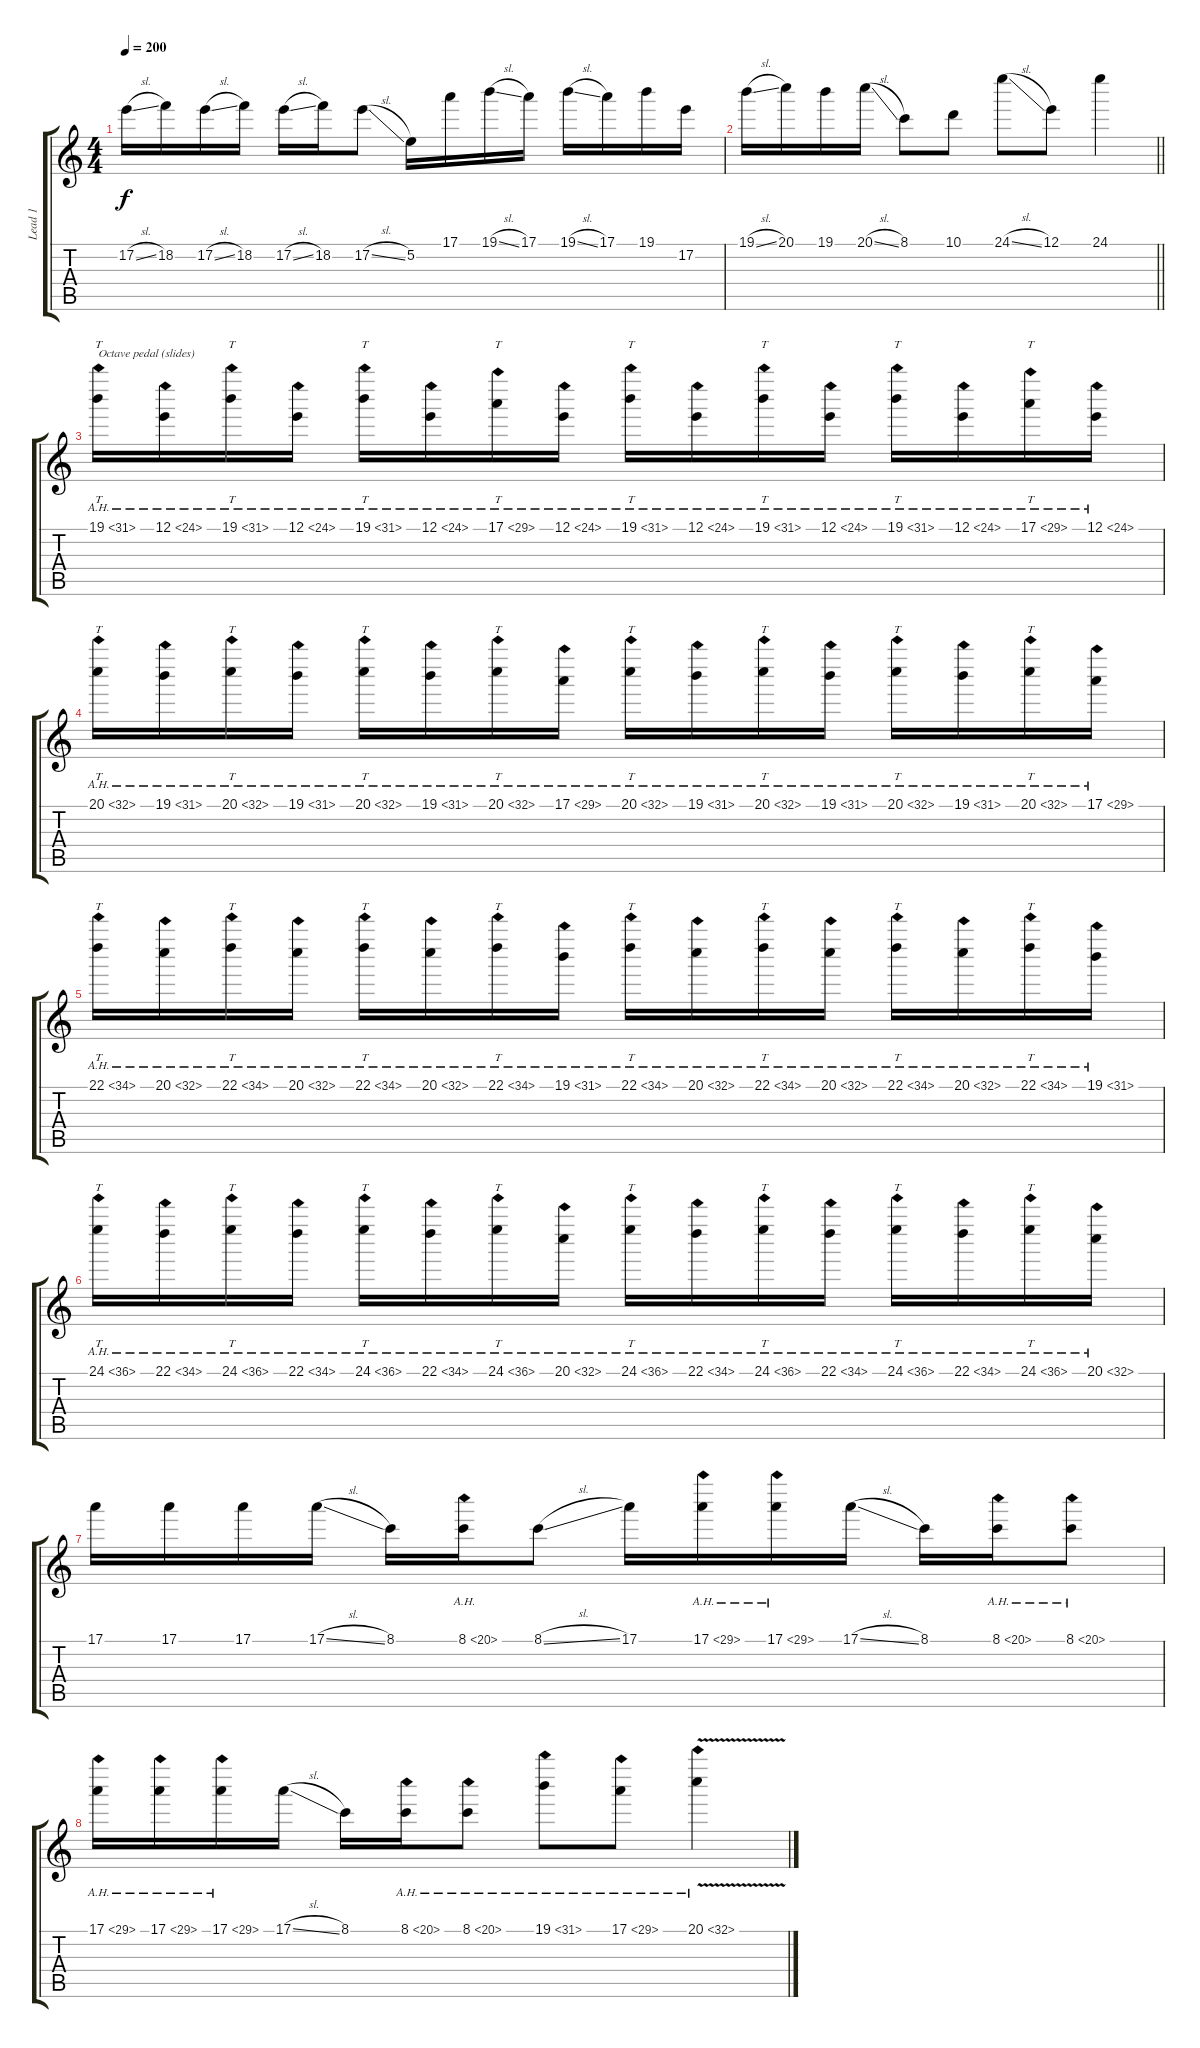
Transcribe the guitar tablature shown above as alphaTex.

\track ("Lead 1" "Lead 1") {instrument overdrivenguitar}
\staff {score tabs}
\tuning (E4 B3 G3 D3 A2 E2) {hide}
\ts (4 4)
\tempo 200
\clef g2
\ks c
17.2{sl}.16{dy f} 18.2.16 17.2{sl}.16 18.2.16 17.2{sl}.16 18.2.16 17.2{sl}.8 5.2.16 17.1.16 19.1{sl}.16 17.1.16 19.1{sl}.16 17.1.16 19.1.16 17.2.16 |
\barLineRight lightlight
19.1{sl}.16 20.1.16 19.1.16 20.1{sl}.16 8.1.8 10.1.8 24.1{sl}.8 12.1.8 24.1.4 |
\section ("" "")
19.1{ah 12}.16{tt txt "Octave pedal (slides)"} 12.1{ah 12}.16 19.1{ah 12}.16{tt} 12.1{ah 12}.16 19.1{ah 12}.16{tt} 12.1{ah 12}.16 17.1{ah 12}.16{tt} 12.1{ah 12}.16 19.1{ah 12}.16{tt} 12.1{ah 12}.16 19.1{ah 12}.16{tt} 12.1{ah 12}.16 19.1{ah 12}.16{tt} 12.1{ah 12}.16 17.1{ah 12}.16{tt} 12.1{ah 12}.16 |
20.1{ah 12}.16{tt} 19.1{ah 12}.16 20.1{ah 12}.16{tt} 19.1{ah 12}.16 20.1{ah 12}.16{tt} 19.1{ah 12}.16 20.1{ah 12}.16{tt} 17.1{ah 12}.16 20.1{ah 12}.16{tt} 19.1{ah 12}.16 20.1{ah 12}.16{tt} 19.1{ah 12}.16 20.1{ah 12}.16{tt} 19.1{ah 12}.16 20.1{ah 12}.16{tt} 17.1{ah 12}.16 |
22.1{ah 12}.16{tt} 20.1{ah 12}.16 22.1{ah 12}.16{tt} 20.1{ah 12}.16 22.1{ah 12}.16{tt} 20.1{ah 12}.16 22.1{ah 12}.16{tt} 19.1{ah 12}.16 22.1{ah 12}.16{tt} 20.1{ah 12}.16 22.1{ah 12}.16{tt} 20.1{ah 12}.16 22.1{ah 12}.16{tt} 20.1{ah 12}.16 22.1{ah 12}.16{tt} 19.1{ah 12}.16 |
24.1{ah 12}.16{tt} 22.1{ah 12}.16 24.1{ah 12}.16{tt} 22.1{ah 12}.16 24.1{ah 12}.16{tt} 22.1{ah 12}.16 24.1{ah 12}.16{tt} 20.1{ah 12}.16 24.1{ah 12}.16{tt} 22.1{ah 12}.16 24.1{ah 12}.16{tt} 22.1{ah 12}.16 24.1{ah 12}.16{tt} 22.1{ah 12}.16 24.1{ah 12}.16{tt} 20.1{ah 12}.16 |
17.1.16 17.1.16 17.1.16 17.1{sl}.16 8.1.16 8.1{ah 12}.16 8.1{sl}.8 17.1.16 17.1{ah 12}.16 17.1{ah 12}.16 17.1{sl}.16 8.1.16 8.1{ah 12}.16 8.1{ah 12}.8 |
17.1{ah 12}.16 17.1{ah 12}.16 17.1{ah 12}.16 17.1{sl}.16 8.1.16 8.1{ah 12}.16 8.1{ah 12}.8 19.1{ah 12}.8 17.1{ah 12}.8 20.1{ah 12 v}.4
